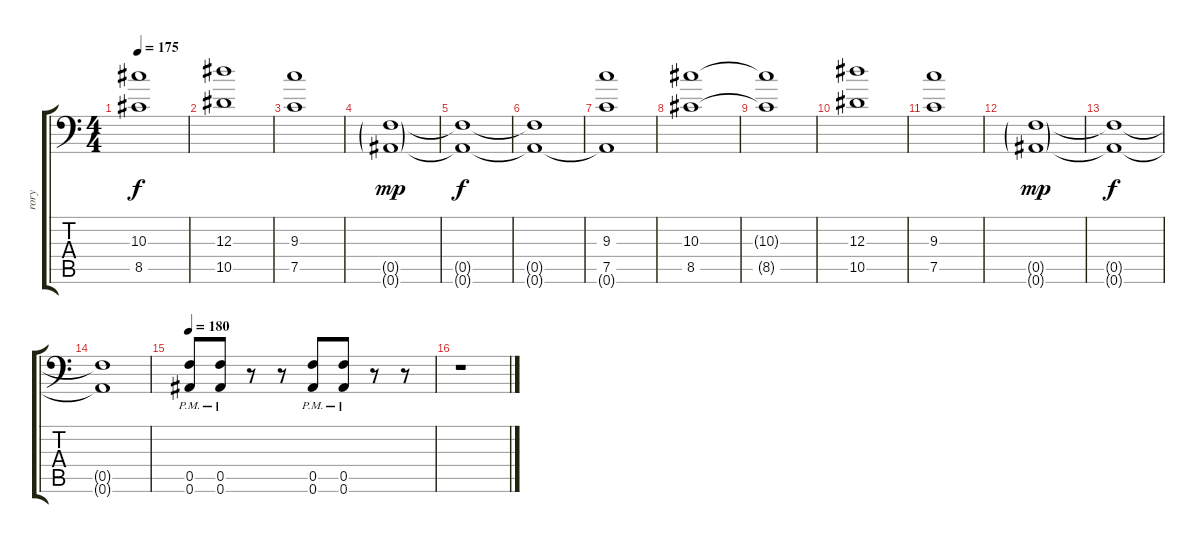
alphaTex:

\track ("rory" "rory") {instrument distortionguitar}
\staff {score tabs}
\tuning (C4 G3 Eb3 Bb2 F2 Bb1) {hide}
\ts (4 4)
\tempo 175
\clef f4
\ks c
(10.3{t} 8.5{t}).1{dy f} |
(12.3 10.5).1 |
(9.3 7.5).1 |
(0.5{g} 0.6{g}).1{dy mp} |
(0.5{t} 0.6{t}).1{dy f} |
(0.5{t} 0.6{t}).1 |
(9.3 7.5 0.6{t}).1 |
(10.3 8.5).1 |
(10.3{t} 8.5{t}).1 |
(12.3 10.5).1 |
(9.3 7.5).1 |
(0.5{g} 0.6{g}).1{dy mp} |
(0.5{t} 0.6{t}).1{dy f} |
(0.5{t} 0.6{t}).1 |
\tempo 180
(0.5{pm} 0.6{pm}).8 (0.5{pm} 0.6{pm}).8 r.8 r.8 (0.5{pm} 0.6{pm}).8 (0.5{pm} 0.6{pm}).8 r.8 r.8 |
r.1
